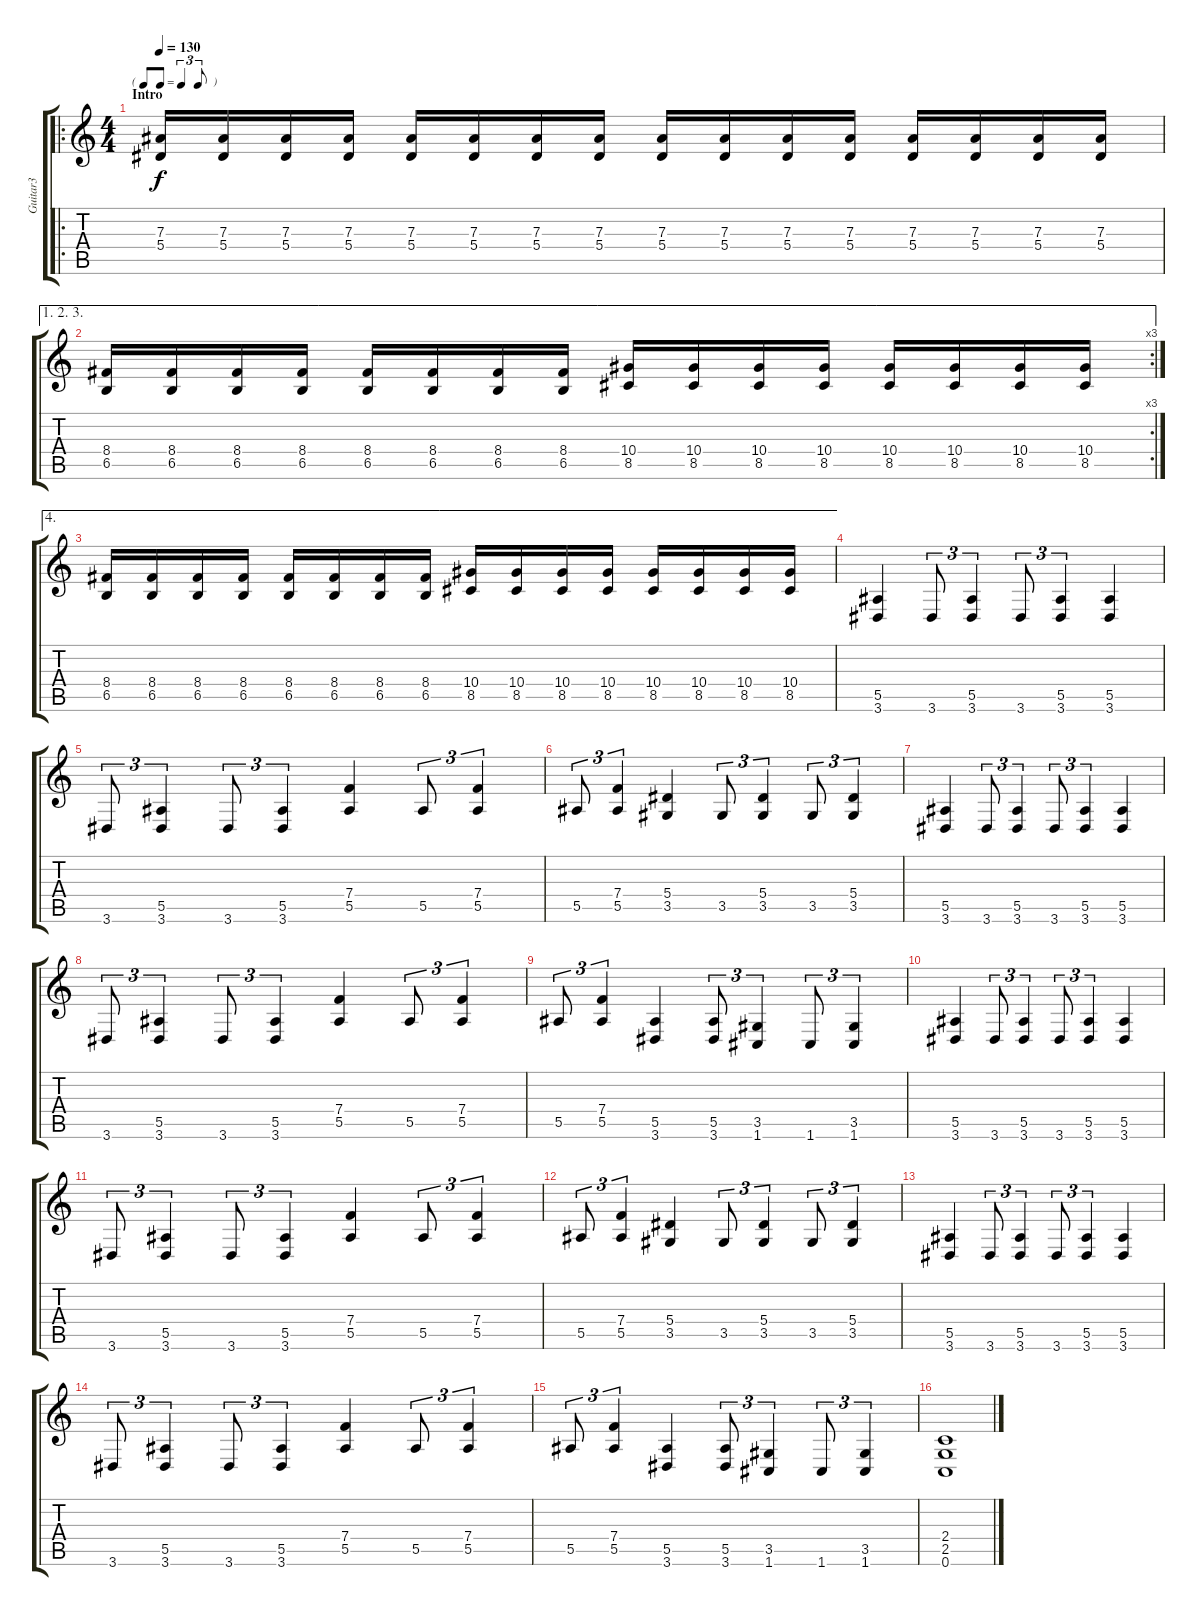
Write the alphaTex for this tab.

\track ("Guitar3" "Guitar3") {instrument distortionguitar}
\staff {score tabs}
\tuning (C4 G3 Eb3 Bb2 F2 C2) {hide}
\ro
\ts (4 4)
\tf triplet8th
\section ("" "Intro")
\tempo 130
\tempo 150
\tempo 130
\clef g2
\ks c
(7.3 5.4).16{dy f instrument distortionguitar} (7.3 5.4).16 (7.3 5.4).16 (7.3 5.4).16 (7.3 5.4).16 (7.3 5.4).16 (7.3 5.4).16 (7.3 5.4).16 (7.3 5.4).16 (7.3 5.4).16 (7.3 5.4).16 (7.3 5.4).16 (7.3 5.4).16 (7.3 5.4).16 (7.3 5.4).16 (7.3 5.4).16 |
\ae (1 2 3)
\rc 3
(8.4 6.5).16 (8.4 6.5).16 (8.4 6.5).16 (8.4 6.5).16 (8.4 6.5).16 (8.4 6.5).16 (8.4 6.5).16 (8.4 6.5).16 (10.4 8.5).16 (10.4 8.5).16 (10.4 8.5).16 (10.4 8.5).16 (10.4 8.5).16 (10.4 8.5).16 (10.4 8.5).16 (10.4 8.5).16 |
\ae 4
(8.4 6.5).16 (8.4 6.5).16 (8.4 6.5).16 (8.4 6.5).16 (8.4 6.5).16 (8.4 6.5).16 (8.4 6.5).16 (8.4 6.5).16 (10.4 8.5).16 (10.4 8.5).16 (10.4 8.5).16 (10.4 8.5).16 (10.4 8.5).16 (10.4 8.5).16 (10.4 8.5).16 (10.4 8.5).16 |
(5.5 3.6).4 3.6.8{tu (3 2)} (5.5 3.6).4{tu (3 2)} 3.6.8{tu (3 2)} (5.5 3.6).4{tu (3 2)} (5.5 3.6).4 |
3.6.8{tu (3 2)} (5.5 3.6).4{tu (3 2)} 3.6.8{tu (3 2)} (5.5 3.6).4{tu (3 2)} (7.4 5.5).4 5.5.8{tu (3 2)} (7.4 5.5).4{tu (3 2)} |
5.5.8{tu (3 2)} (7.4 5.5).4{tu (3 2)} (5.4 3.5).4 3.5.8{tu (3 2)} (5.4 3.5).4{tu (3 2)} 3.5.8{tu (3 2)} (5.4 3.5).4{tu (3 2)} |
(5.5 3.6).4 3.6.8{tu (3 2)} (5.5 3.6).4{tu (3 2)} 3.6.8{tu (3 2)} (5.5 3.6).4{tu (3 2)} (5.5 3.6).4 |
3.6.8{tu (3 2)} (5.5 3.6).4{tu (3 2)} 3.6.8{tu (3 2)} (5.5 3.6).4{tu (3 2)} (7.4 5.5).4 5.5.8{tu (3 2)} (7.4 5.5).4{tu (3 2)} |
5.5.8{tu (3 2)} (7.4 5.5).4{tu (3 2)} (5.5 3.6).4 (5.5 3.6).8{tu (3 2)} (3.5 1.6).4{tu (3 2)} 1.6.8{tu (3 2)} (3.5 1.6).4{tu (3 2)} |
(5.5 3.6).4 3.6.8{tu (3 2)} (5.5 3.6).4{tu (3 2)} 3.6.8{tu (3 2)} (5.5 3.6).4{tu (3 2)} (5.5 3.6).4 |
3.6.8{tu (3 2)} (5.5 3.6).4{tu (3 2)} 3.6.8{tu (3 2)} (5.5 3.6).4{tu (3 2)} (7.4 5.5).4 5.5.8{tu (3 2)} (7.4 5.5).4{tu (3 2)} |
5.5.8{tu (3 2)} (7.4 5.5).4{tu (3 2)} (5.4 3.5).4 3.5.8{tu (3 2)} (5.4 3.5).4{tu (3 2)} 3.5.8{tu (3 2)} (5.4 3.5).4{tu (3 2)} |
(5.5 3.6).4 3.6.8{tu (3 2)} (5.5 3.6).4{tu (3 2)} 3.6.8{tu (3 2)} (5.5 3.6).4{tu (3 2)} (5.5 3.6).4 |
3.6.8{tu (3 2)} (5.5 3.6).4{tu (3 2)} 3.6.8{tu (3 2)} (5.5 3.6).4{tu (3 2)} (7.4 5.5).4 5.5.8{tu (3 2)} (7.4 5.5).4{tu (3 2)} |
5.5.8{tu (3 2)} (7.4 5.5).4{tu (3 2)} (5.5 3.6).4 (5.5 3.6).8{tu (3 2)} (3.5 1.6).4{tu (3 2)} 1.6.8{tu (3 2)} (3.5 1.6).4{tu (3 2)} |
(2.4 2.5 0.6).1
